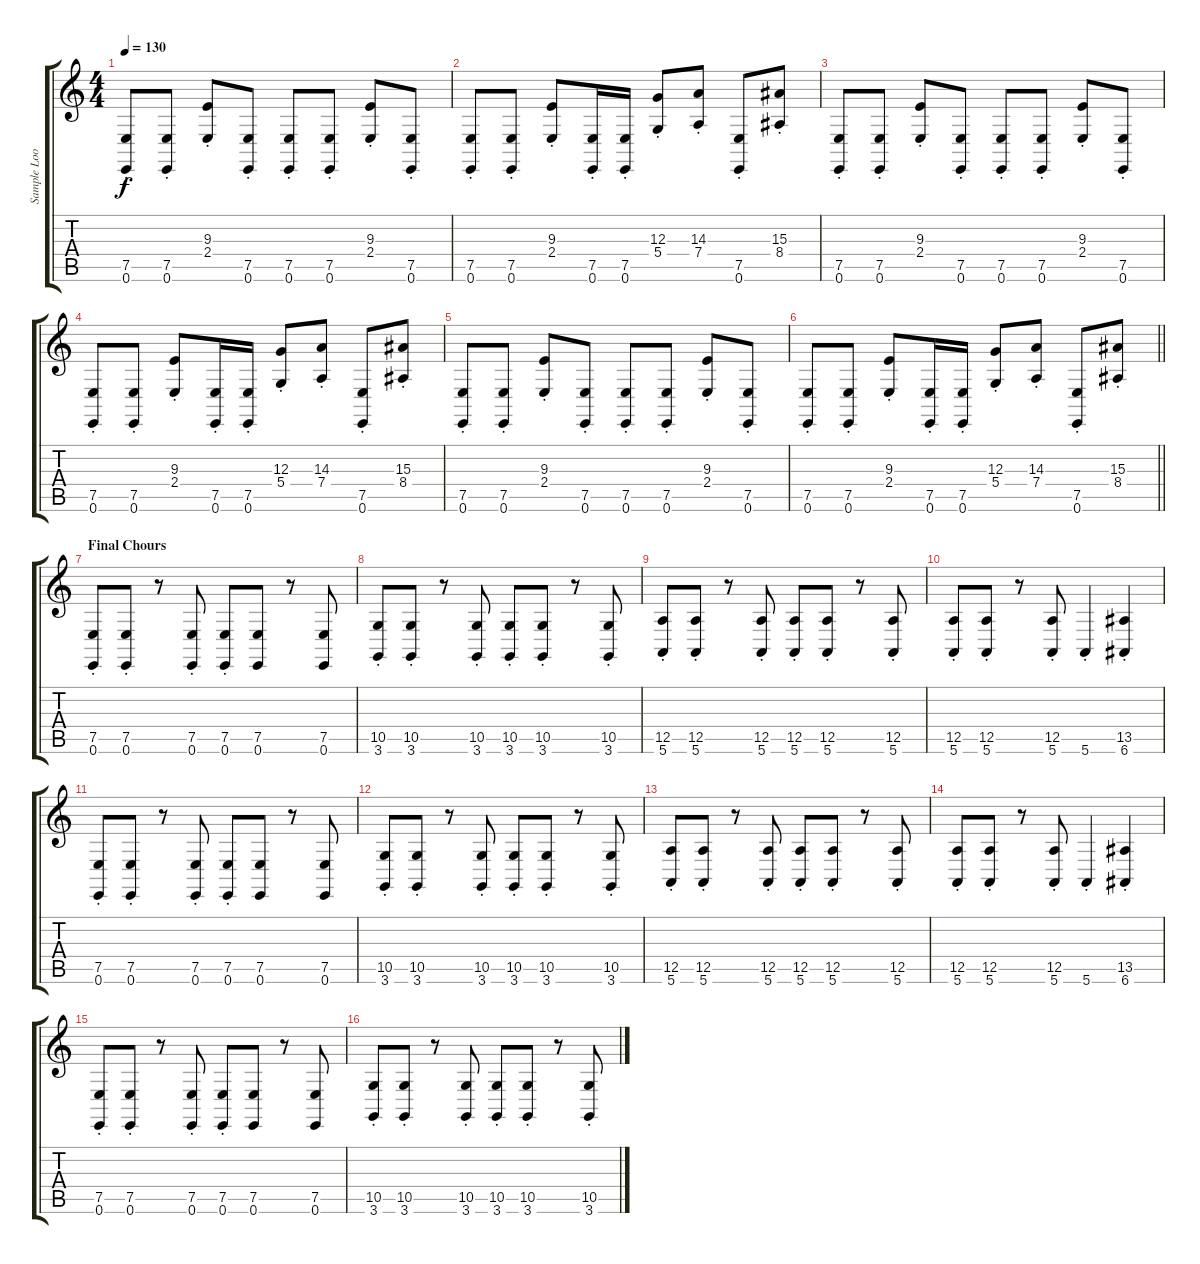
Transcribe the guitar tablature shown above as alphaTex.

\track ("Sample Loop" "Sample Loo") {instrument shamisen}
\staff {score tabs}
\tuning (E4 B3 G3 D3 A2 E2) {hide}
\ts (4 4)
\tempo 130
\clef g2
\ks c
(7.5{st} 0.6).8{dy f} (7.5{st} 0.6).8 (9.3{st} 2.4).8 (7.5{st} 0.6).8 (7.5{st} 0.6).8 (7.5{st} 0.6).8 (9.3{st} 2.4).8 (7.5{st} 0.6).8 |
(7.5{st} 0.6).8 (7.5{st} 0.6).8 (9.3{st} 2.4).8 (7.5{st} 0.6).16 (7.5{st} 0.6).16 (12.3{st} 5.4).8 (14.3{st} 7.4).8 (7.5{st} 0.6).8 (15.3{st} 8.4).8 |
(7.5{st} 0.6).8 (7.5{st} 0.6).8 (9.3{st} 2.4).8 (7.5{st} 0.6).8 (7.5{st} 0.6).8 (7.5{st} 0.6).8 (9.3{st} 2.4).8 (7.5{st} 0.6).8 |
(7.5{st} 0.6).8 (7.5{st} 0.6).8 (9.3{st} 2.4).8 (7.5{st} 0.6).16 (7.5{st} 0.6).16 (12.3{st} 5.4).8 (14.3{st} 7.4).8 (7.5{st} 0.6).8 (15.3{st} 8.4).8 |
(7.5{st} 0.6).8 (7.5{st} 0.6).8 (9.3{st} 2.4).8 (7.5{st} 0.6).8 (7.5{st} 0.6).8 (7.5{st} 0.6).8 (9.3{st} 2.4).8 (7.5{st} 0.6).8 |
\barLineRight lightlight
(7.5{st} 0.6).8 (7.5{st} 0.6).8 (9.3{st} 2.4).8 (7.5{st} 0.6).16 (7.5{st} 0.6).16 (12.3{st} 5.4).8 (14.3{st} 7.4).8 (7.5{st} 0.6).8 (15.3{st} 8.4).8 |
\section ("" "Final Chours")
(7.5{st} 0.6).8 (7.5{st} 0.6).8 r.8 (7.5{st} 0.6).8 (7.5{st} 0.6).8 (7.5 0.6).8 r.8 (7.5 0.6).8 |
(10.5{st} 3.6{st}).8 (10.5{st} 3.6{st}).8 r.8 (10.5{st} 3.6{st}).8 (10.5{st} 3.6{st}).8 (10.5{st} 3.6{st}).8 r.8 (10.5{st} 3.6{st}).8 |
(12.5{st} 5.6{st}).8 (12.5{st} 5.6{st}).8 r.8 (12.5{st} 5.6{st}).8 (12.5{st} 5.6{st}).8 (12.5{st} 5.6{st}).8 r.8 (12.5{st} 5.6{st}).8 |
(12.5{st} 5.6{st}).8 (12.5{st} 5.6{st}).8 r.8 (12.5{st} 5.6{st}).8 5.6{st}.4 (13.5{st} 6.6{st}).4 |
(7.5{st} 0.6).8 (7.5{st} 0.6).8 r.8 (7.5{st} 0.6).8 (7.5{st} 0.6).8 (7.5 0.6).8 r.8 (7.5 0.6).8 |
(10.5{st} 3.6{st}).8 (10.5{st} 3.6{st}).8 r.8 (10.5{st} 3.6{st}).8 (10.5{st} 3.6{st}).8 (10.5{st} 3.6{st}).8 r.8 (10.5{st} 3.6{st}).8 |
(12.5{st} 5.6{st}).8 (12.5{st} 5.6{st}).8 r.8 (12.5{st} 5.6{st}).8 (12.5{st} 5.6{st}).8 (12.5{st} 5.6{st}).8 r.8 (12.5{st} 5.6{st}).8 |
(12.5{st} 5.6{st}).8 (12.5{st} 5.6{st}).8 r.8 (12.5{st} 5.6{st}).8 5.6{st}.4 (13.5{st} 6.6{st}).4 |
(7.5{st} 0.6).8 (7.5{st} 0.6).8 r.8 (7.5{st} 0.6).8 (7.5{st} 0.6).8 (7.5 0.6).8 r.8 (7.5 0.6).8 |
(10.5{st} 3.6{st}).8 (10.5{st} 3.6{st}).8 r.8 (10.5{st} 3.6{st}).8 (10.5{st} 3.6{st}).8 (10.5{st} 3.6{st}).8 r.8 (10.5{st} 3.6{st}).8
